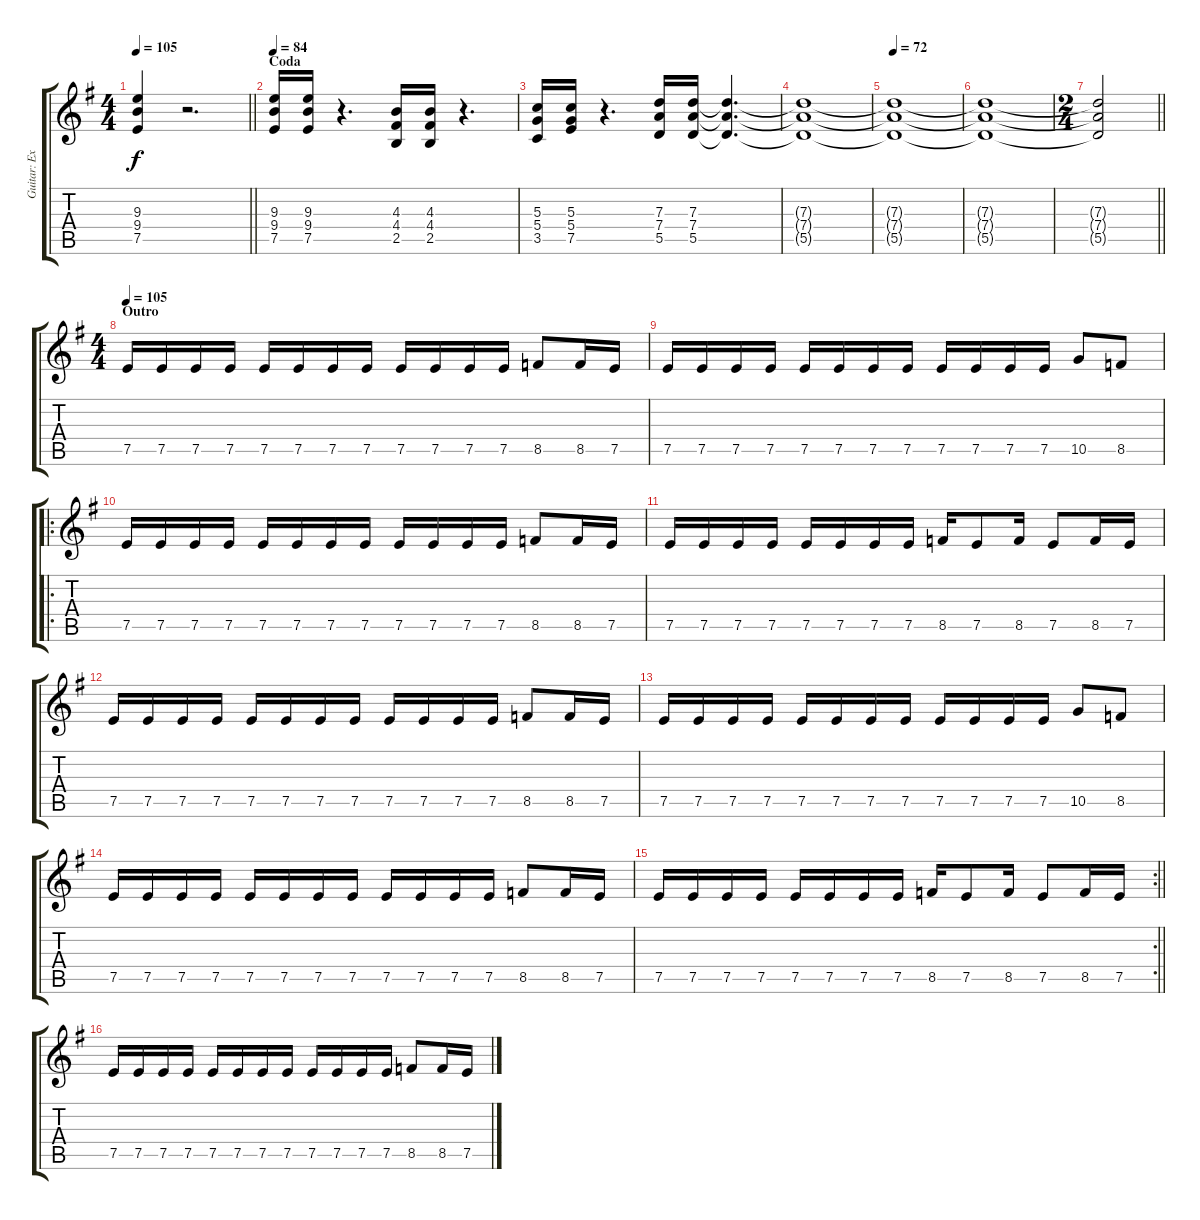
\track ("Guitar: Extra" "Guitar: Ex") {instrument distortionguitar}
\staff {score tabs}
\tuning (E4 B3 G3 D3 A2 E2) {hide}
\ts (4 4)
\tempo 105
\clef g2
\barLineRight lightlight
\ks g
(9.3{t} 9.4{t} 7.5{t}).4{dy f} r.2{d} |
\section ("" "Coda")
\tempo 84
(9.3 9.4 7.5).16 (9.3 9.4 7.5).16 r.4{d} (4.3 4.4 2.5).16 (4.3 4.4 2.5).16 r.4{d} |
(5.3 5.4 3.5).16 (5.3 5.4 7.5).16 r.4{d} (7.3 7.4 5.5).16 (7.3 7.4 5.5).16 (7.3{t} 7.4{t} 5.5{t}).4{d} |
(7.3{t} 7.4{t} 5.5{t}).1 |
\tempo 72
(7.3{t} 7.4{t} 5.5{t}).1 |
(7.3{t} 7.4{t} 5.5{t}).1 |
\ts (2 4)
\barLineRight lightlight
(7.3{t} 7.4{t} 5.5{t}).2 |
\ts (4 4)
\section ("" "Outro")
\tempo 105
7.5.16 7.5.16 7.5.16 7.5.16 7.5.16 7.5.16 7.5.16 7.5.16 7.5.16 7.5.16 7.5.16 7.5.16 8.5.8 8.5.16 7.5.16 |
7.5.16 7.5.16 7.5.16 7.5.16 7.5.16 7.5.16 7.5.16 7.5.16 7.5.16 7.5.16 7.5.16 7.5.16 10.5.8 8.5.8 |
\ro
7.5.16 7.5.16 7.5.16 7.5.16 7.5.16 7.5.16 7.5.16 7.5.16 7.5.16 7.5.16 7.5.16 7.5.16 8.5.8 8.5.16 7.5.16 |
7.5.16 7.5.16 7.5.16 7.5.16 7.5.16 7.5.16 7.5.16 7.5.16 8.5.16 7.5.8 8.5.16 7.5.8 8.5.16 7.5.16 |
7.5.16 7.5.16 7.5.16 7.5.16 7.5.16 7.5.16 7.5.16 7.5.16 7.5.16 7.5.16 7.5.16 7.5.16 8.5.8 8.5.16 7.5.16 |
7.5.16 7.5.16 7.5.16 7.5.16 7.5.16 7.5.16 7.5.16 7.5.16 7.5.16 7.5.16 7.5.16 7.5.16 10.5.8 8.5.8 |
7.5.16 7.5.16 7.5.16 7.5.16 7.5.16 7.5.16 7.5.16 7.5.16 7.5.16 7.5.16 7.5.16 7.5.16 8.5.8 8.5.16 7.5.16 |
\rc 2
\barLineRight lightlight
7.5.16 7.5.16 7.5.16 7.5.16 7.5.16 7.5.16 7.5.16 7.5.16 8.5.16 7.5.8 8.5.16 7.5.8 8.5.16 7.5.16 |
7.5.16 7.5.16 7.5.16 7.5.16 7.5.16 7.5.16 7.5.16 7.5.16 7.5.16 7.5.16 7.5.16 7.5.16 8.5.8 8.5.16 7.5.16
